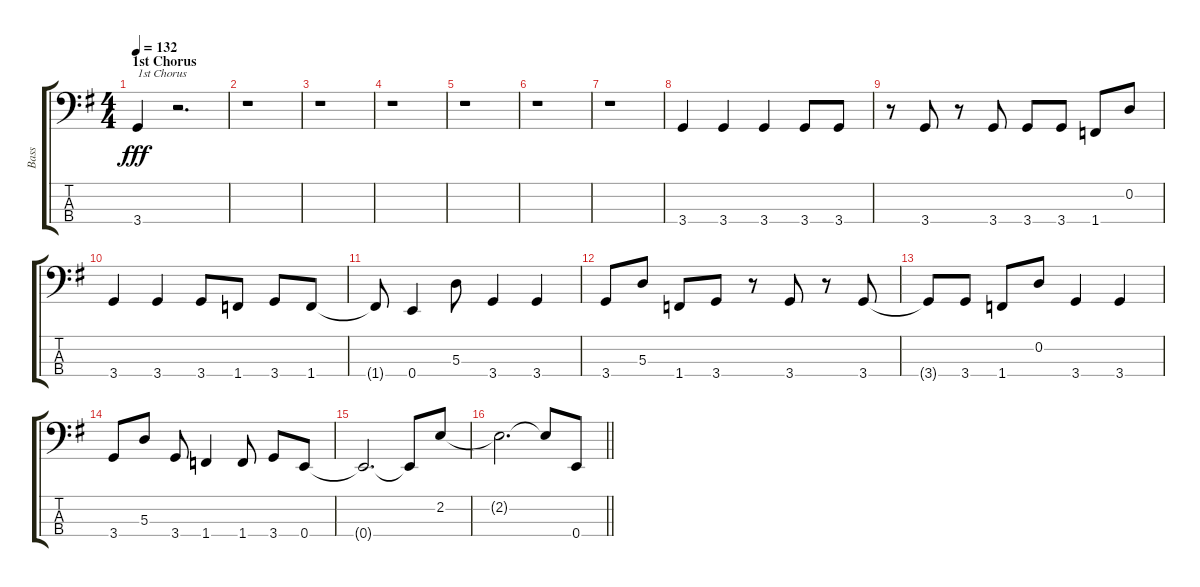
\track ("Bass" "Bass") {instrument electricbassfinger}
\staff {score tabs}
\tuning (G2 D2 A1 E1) {hide}
\ts (4 4)
\section ("" "1st Chorus")
\tempo 132
\clef f4
\ks g
3.4.4{txt "1st Chorus" dy fff} r.2{d} |
r.1 |
r.1 |
r.1 |
r.1 |
r.1 |
r.1 |
3.4.4 3.4.4 3.4.4 3.4.8 3.4.8 |
r.8 3.4.8 r.8 3.4.8 3.4.8 3.4.8 1.4.8 0.2.8 |
3.4.4 3.4.4 3.4.8 1.4.8 3.4.8 1.4.8 |
1.4{t}.8 0.4.4 5.3.8 3.4.4 3.4.4 |
3.4.8 5.3.8 1.4.8 3.4.8 r.8 3.4.8 r.8 3.4.8 |
3.4{t}.8 3.4.8 1.4.8 0.2.8 3.4.4 3.4.4 |
3.4.8 5.3.8 3.4.8 1.4.4 1.4.8 3.4.8 0.4.8 |
0.4{t}.2{d} 0.4{t}.8 2.2.8 |
\barLineRight lightlight
2.2{t}.2{d} 2.2{t}.8 0.4.8
